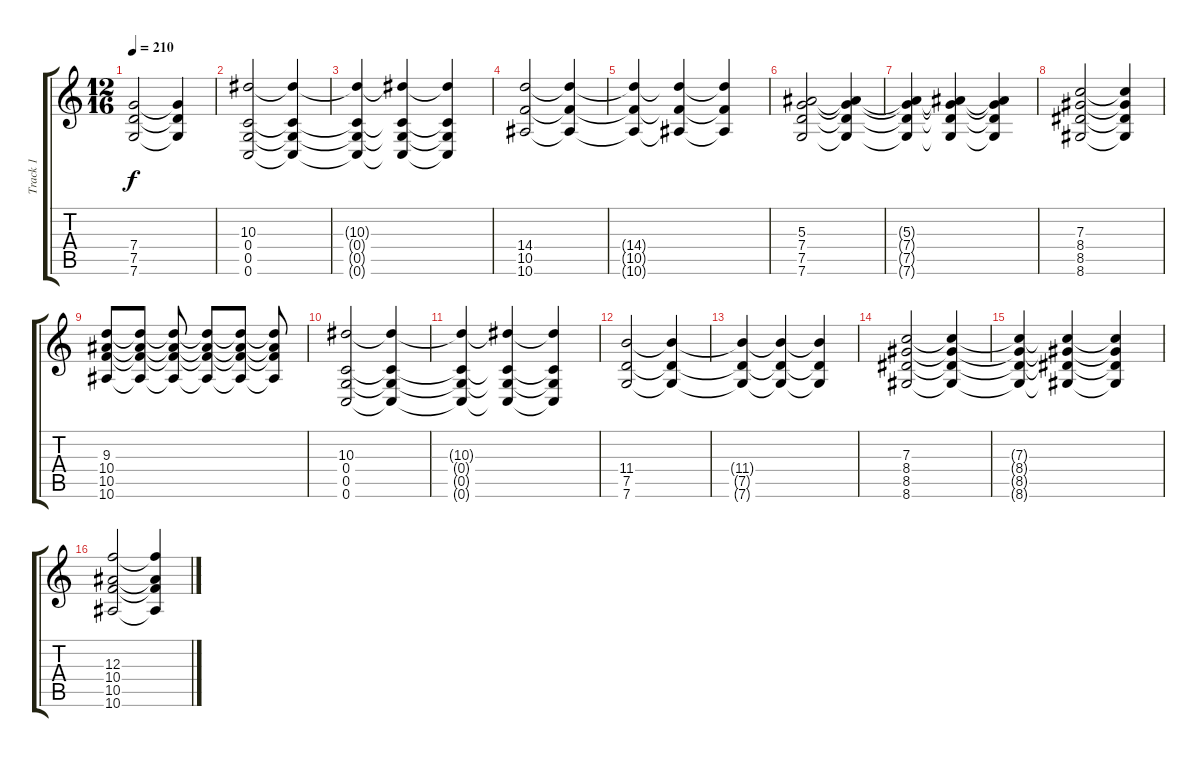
\track ("Track 1" "Track 1") {instrument overdrivenguitar}
\staff {score tabs}
\tuning (D4 A3 F3 C3 G2 C2) {hide}
\ts (12 16)
\tempo 210
\clef g2
\ks c
(7.4 7.5 7.6).2{dy f} (7.4{t} 7.5{t} 7.6{t}).4 |
(10.3 0.4 0.5 0.6).2 (10.3{t} 0.4{t} 0.5{t} 0.6{t}).4 |
(10.3{t} 0.4{t} 0.5{t} 0.6{t}).4 (10.3{t} 0.4{t} 0.5{t} 0.6{t}).4 (10.3{t} 0.4{t} 0.5{t} 0.6{t}).4 |
(14.4 10.5 10.6).2 (14.4{t} 10.5{t} 10.6{t}).4 |
(14.4{t} 10.5{t} 10.6{t}).4 (14.4{t} 10.5{t} 10.6{t}).4 (14.4{t} 10.5{t} 10.6{t}).4 |
(5.3 7.4 7.5 7.6).2 (5.3{t} 7.4{t} 7.5{t} 7.6{t}).4 |
(5.3{t} 7.4{t} 7.5{t} 7.6{t}).4 (5.3{t} 7.4{t} 7.5{t} 7.6{t}).4 (5.3{t} 7.4{t} 7.5{t} 7.6{t}).4 |
(7.3 8.4 8.5 8.6).2 (7.3{t} 8.4{t} 8.5{t} 8.6{t}).4 |
(9.3 10.4 10.5 10.6).8 (9.3{t} 10.4{t} 10.5{t} 10.6{t}).8 (9.3{t} 10.4{t} 10.5{t} 10.6{t}).8 (9.3{t} 10.4{t} 10.5{t} 10.6{t}).8 (9.3{t} 10.4{t} 10.5{t} 10.6{t}).8 (9.3{t} 10.4{t} 10.5{t} 10.6{t}).8 |
(10.3 0.4 0.5 0.6).2 (10.3{t} 0.4{t} 0.5{t} 0.6{t}).4 |
(10.3{t} 0.4{t} 0.5{t} 0.6{t}).4 (10.3{t} 0.4{t} 0.5{t} 0.6{t}).4 (10.3{t} 0.4{t} 0.5{t} 0.6{t}).4 |
(11.4 7.5 7.6).2 (11.4{t} 7.5{t} 7.6{t}).4 |
(11.4{t} 7.5{t} 7.6{t}).4 (11.4{t} 7.5{t} 7.6{t}).4 (11.4{t} 7.5{t} 7.6{t}).4 |
(7.3 8.4 8.5 8.6).2 (7.3{t} 8.4{t} 8.5{t} 8.6{t}).4 |
(7.3{t} 8.4{t} 8.5{t} 8.6{t}).4 (7.3{t} 8.4{t} 8.5{t} 8.6{t}).4 (7.3{t} 8.4{t} 8.5{t} 8.6{t}).4 |
(12.3 10.4 10.5 10.6).2 (12.3{t} 10.4{t} 10.5{t} 10.6{t}).4
